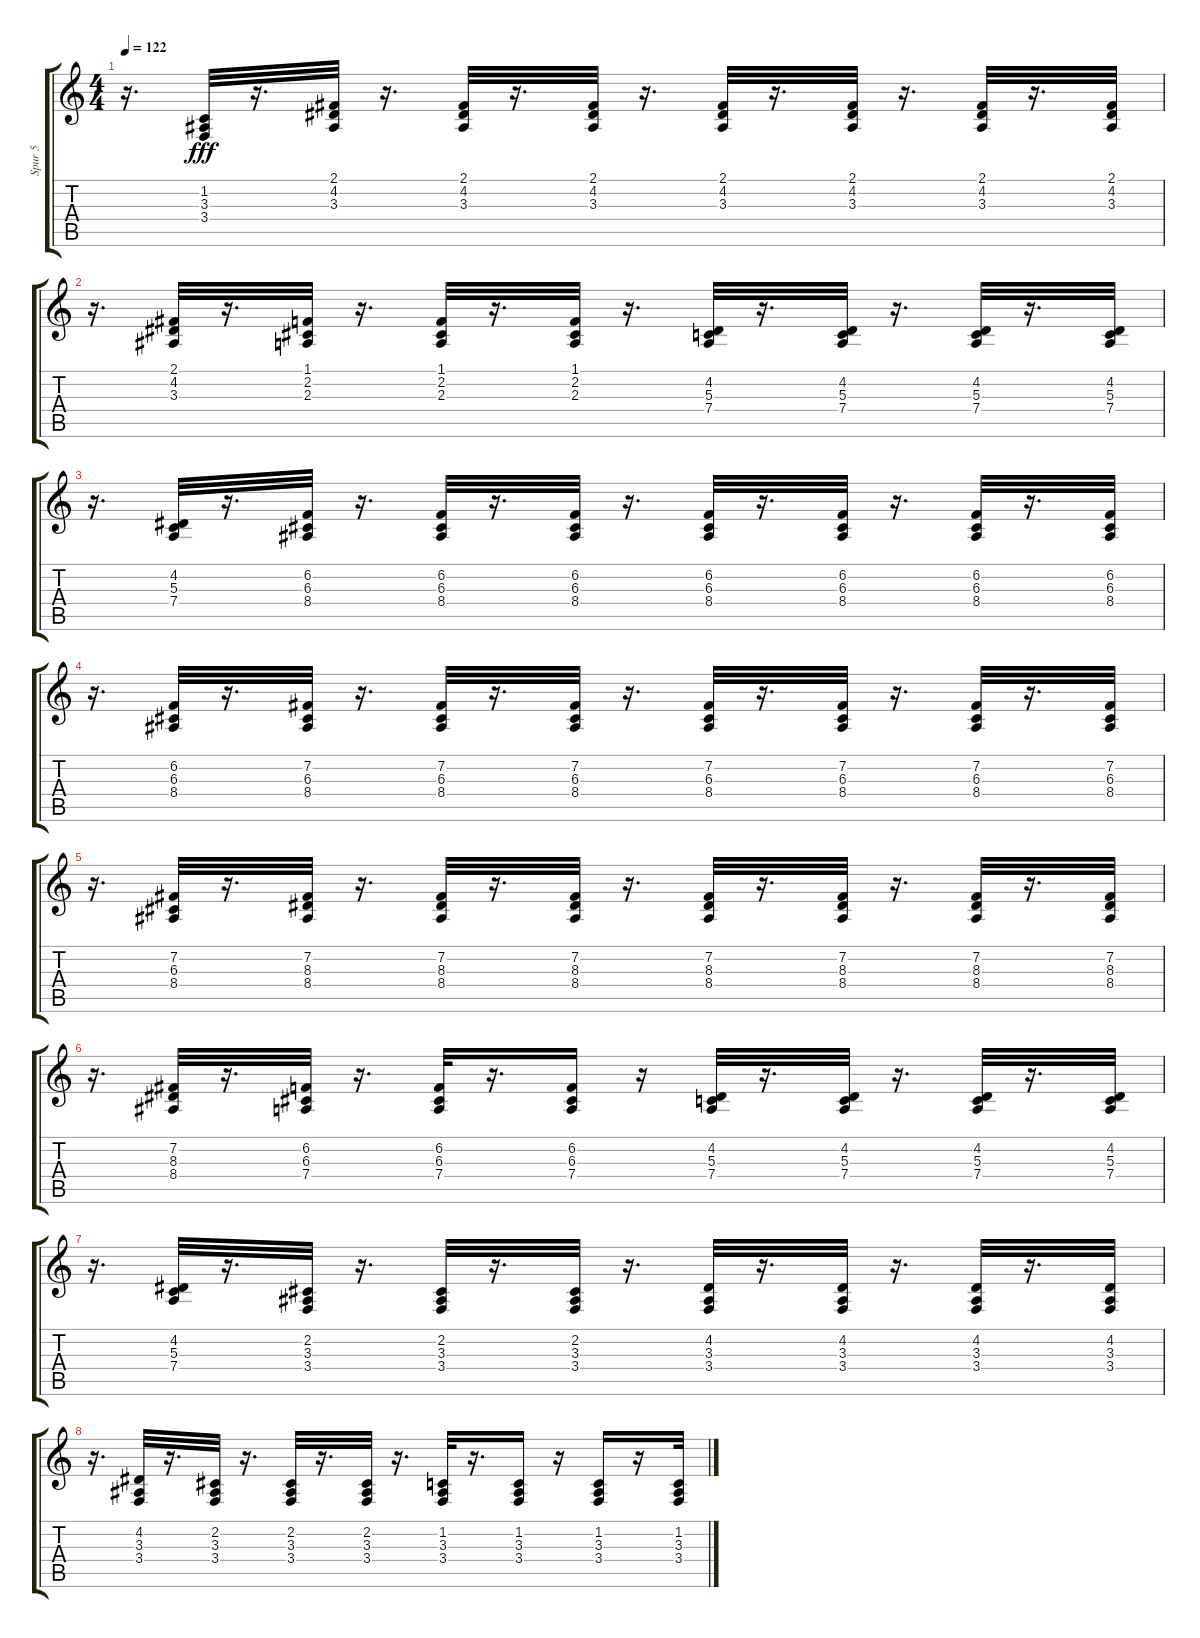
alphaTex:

\track ("Spur 5" "Spur 5") {instrument stringensemble1}
\staff {score tabs}
\tuning (E4 B3 G3 D3 A2 E2) {hide}
\ts (4 4)
\tempo 122
\clef g2
\ks c
r.16{d dy fff} (1.2 3.3 3.4).32 r.16{d} (2.1 4.2 3.3).32 r.16{d} (2.1 4.2 3.3).32 r.16{d} (2.1 4.2 3.3).32 r.16{d} (2.1 4.2 3.3).32 r.16{d} (2.1 4.2 3.3).32 r.16{d} (2.1 4.2 3.3).32 r.16{d} (2.1 4.2 3.3).32 |
r.16{d} (2.1 4.2 3.3).32 r.16{d} (1.1 2.2 2.3).32 r.16{d} (1.1 2.2 2.3).32 r.16{d} (1.1 2.2 2.3).32 r.16{d} (4.2 5.3 7.4).32 r.16{d} (4.2 5.3 7.4).32 r.16{d} (4.2 5.3 7.4).32 r.16{d} (4.2 5.3 7.4).32 |
r.16{d} (4.2 5.3 7.4).32 r.16{d} (6.2 6.3 8.4).32 r.16{d} (6.2 6.3 8.4).32 r.16{d} (6.2 6.3 8.4).32 r.16{d} (6.2 6.3 8.4).32 r.16{d} (6.2 6.3 8.4).32 r.16{d} (6.2 6.3 8.4).32 r.16{d} (6.2 6.3 8.4).32 |
r.16{d} (6.2 6.3 8.4).32 r.16{d} (7.2 6.3 8.4).32 r.16{d} (7.2 6.3 8.4).32 r.16{d} (7.2 6.3 8.4).32 r.16{d} (7.2 6.3 8.4).32 r.16{d} (7.2 6.3 8.4).32 r.16{d} (7.2 6.3 8.4).32 r.16{d} (7.2 6.3 8.4).32 |
r.16{d} (7.2 6.3 8.4).32 r.16{d} (7.2 8.3 8.4).32 r.16{d} (7.2 8.3 8.4).32 r.16{d} (7.2 8.3 8.4).32 r.16{d} (7.2 8.3 8.4).32 r.16{d} (7.2 8.3 8.4).32 r.16{d} (7.2 8.3 8.4).32 r.16{d} (7.2 8.3 8.4).32 |
r.16{d} (7.2 8.3 8.4).32 r.16{d} (6.2 6.3 7.4).32 r.16{d} (6.2 6.3 7.4).32 r.16{d} (6.2 6.3 7.4).16 r.16 (4.2 5.3 7.4).32 r.16{d} (4.2 5.3 7.4).32 r.16{d} (4.2 5.3 7.4).32 r.16{d} (4.2 5.3 7.4).32 |
r.16{d} (4.2 5.3 7.4).32 r.16{d} (2.2 3.3 3.4).32 r.16{d} (2.2 3.3 3.4).32 r.16{d} (2.2 3.3 3.4).32 r.16{d} (4.2 3.3 3.4).32 r.16{d} (4.2 3.3 3.4).32 r.16{d} (4.2 3.3 3.4).32 r.16{d} (4.2 3.3 3.4).32 |
r.16{d} (4.2 3.3 3.4).32 r.16{d} (2.2 3.3 3.4).32 r.16{d} (2.2 3.3 3.4).32 r.16{d} (2.2 3.3 3.4).32 r.16{d} (1.2 3.3 3.4).32 r.16{d} (1.2 3.3 3.4).16 r.16 (1.2 3.3 3.4).16 r.16 (1.2 3.3 3.4).32
